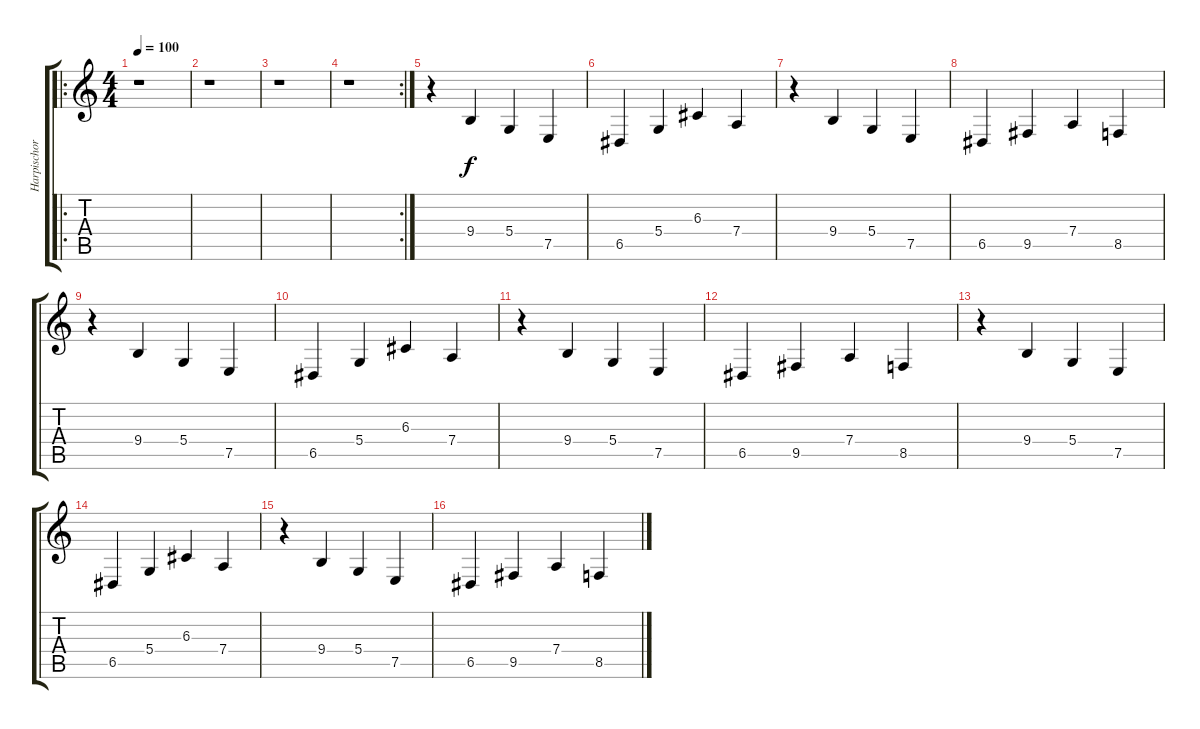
\track ("Harpischord" "Harpischor") {instrument harpsichord}
\staff {score tabs}
\tuning (E4 B3 G3 D3 A2 E2) {hide}
\ro
\ts (4 4)
\tempo 100
\clef g2
\ks c
r.1{dy f} |
r.1 |
r.1 |
\rc 2
r.1 |
r.4 9.4.4 5.4.4 7.5.4 |
6.5.4 5.4.4 6.3.4 7.4.4 |
r.4 9.4.4 5.4.4 7.5.4 |
6.5.4 9.5.4 7.4.4 8.5.4 |
r.4 9.4.4 5.4.4 7.5.4 |
6.5.4 5.4.4 6.3.4 7.4.4 |
r.4 9.4.4 5.4.4 7.5.4 |
6.5.4 9.5.4 7.4.4 8.5.4 |
r.4 9.4.4 5.4.4 7.5.4 |
6.5.4 5.4.4 6.3.4 7.4.4 |
r.4 9.4.4 5.4.4 7.5.4 |
6.5.4 9.5.4 7.4.4 8.5.4
